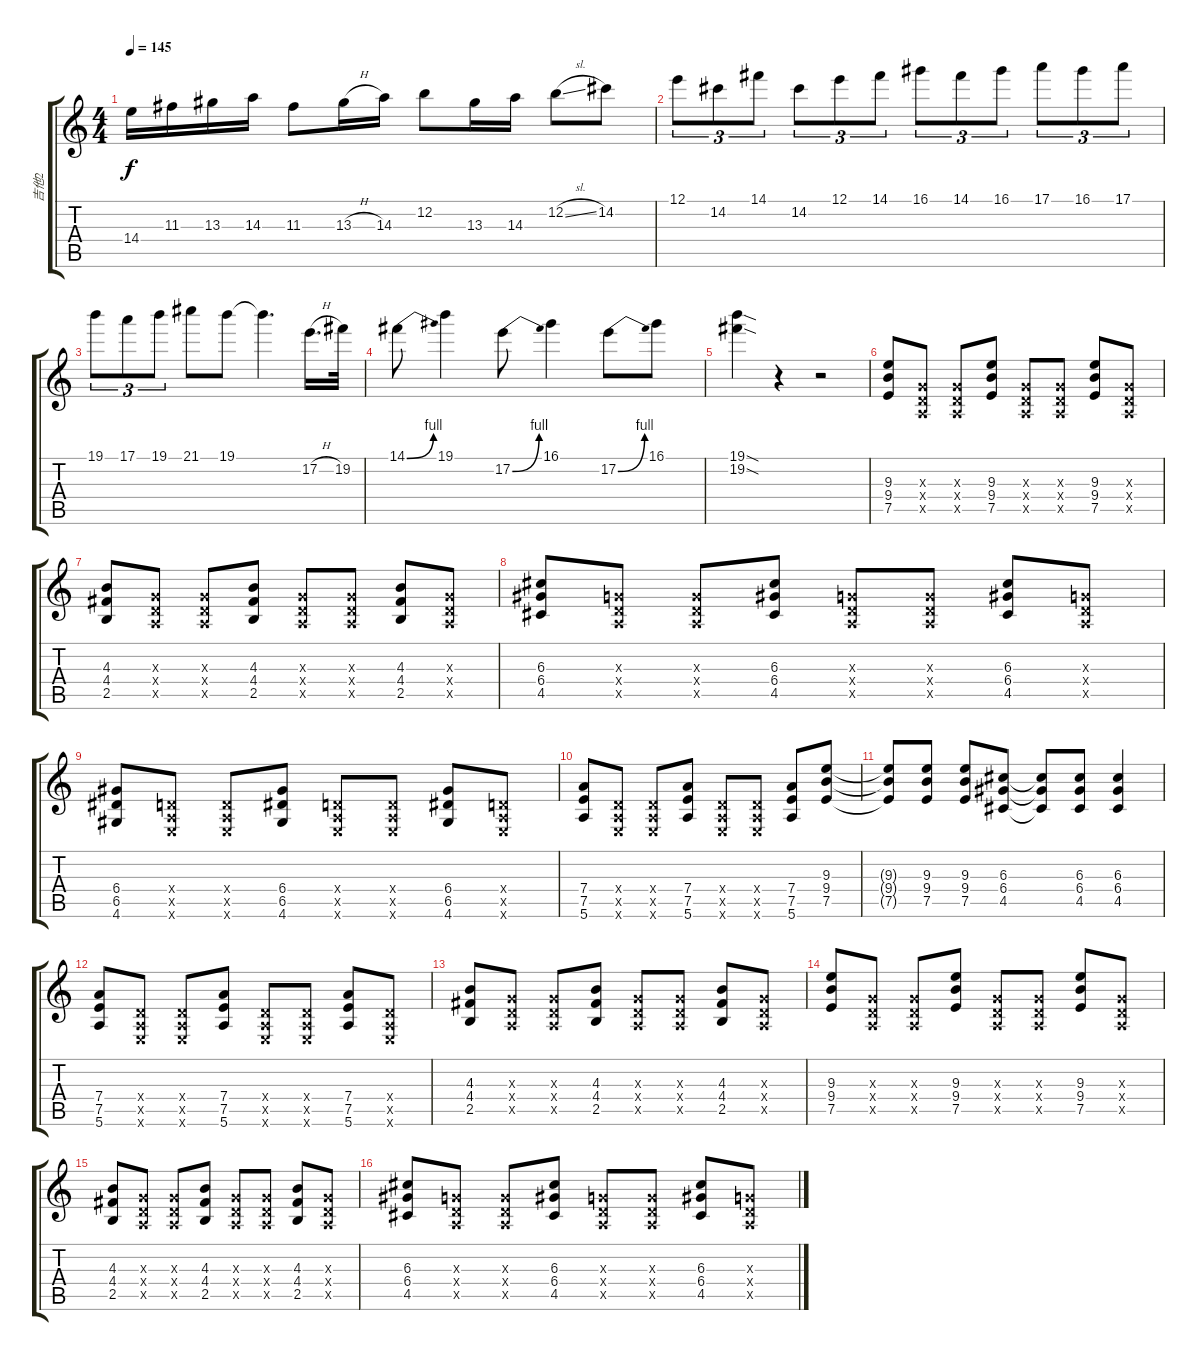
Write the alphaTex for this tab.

\track ("吉他2" "吉他2") {instrument overdrivenguitar}
\staff {score tabs}
\tuning (E4 B3 G3 D3 A2 E2) {hide}
\ts (4 4)
\tempo 145
\clef g2
\ks c
14.4.16{dy f} 11.3.16 13.3.16 14.3.16 11.3.8 13.3{h}.16 14.3.16 12.2.8 13.3.16 14.3.16 12.2{sl}.8 14.2.8 |
12.1.8{tu (3 2)} 14.2.8{tu (3 2)} 14.1.8{tu (3 2)} 14.2.8{tu (3 2)} 12.1.8{tu (3 2)} 14.1.8{tu (3 2)} 16.1.8{tu (3 2)} 14.1.8{tu (3 2)} 16.1.8{tu (3 2)} 17.1.8{tu (3 2)} 16.1.8{tu (3 2)} 17.1.8{tu (3 2)} |
19.1.8{tu (3 2)} 17.1.8{tu (3 2)} 19.1.8{tu (3 2)} 21.1.8 19.1.8 19.1{t}.4{d} 17.2{h}.16{d} 19.2.32 |
14.1{be (bend 0 0 60 4)}.8 19.1.4 17.2{be (bend 0 0 60 4)}.8 16.1.4 17.2{be (bend 0 0 60 4)}.8 16.1.8 |
(19.1{sod} 19.2{sod}).4 r.4 r.2 |
(9.3 9.4 7.5).8 (0.3{x} 0.4{x} 0.5{x}).8 (0.3{x} 0.4{x} 0.5{x}).8 (9.3 9.4 7.5).8 (0.3{x} 0.4{x} 0.5{x}).8 (0.3{x} 0.4{x} 0.5{x}).8 (9.3 9.4 7.5).8 (0.3{x} 0.4{x} 0.5{x}).8 |
(4.3 4.4 2.5).8 (0.3{x} 0.4{x} 0.5{x}).8 (0.3{x} 0.4{x} 0.5{x}).8 (4.3 4.4 2.5).8 (0.3{x} 0.4{x} 0.5{x}).8 (0.3{x} 0.4{x} 0.5{x}).8 (4.3 4.4 2.5).8 (0.3{x} 0.4{x} 0.5{x}).8 |
(6.3 6.4 4.5).8 (0.3{x} 0.4{x} 0.5{x}).8 (0.3{x} 0.4{x} 0.5{x}).8 (6.3 6.4 4.5).8 (0.3{x} 0.4{x} 0.5{x}).8 (0.3{x} 0.4{x} 0.5{x}).8 (6.3 6.4 4.5).8 (0.3{x} 0.4{x} 0.5{x}).8 |
(6.4 6.5 4.6).8 (0.4{x} 0.5{x} 0.6{x}).8 (0.4{x} 0.5{x} 0.6{x}).8 (6.4 6.5 4.6).8 (0.4{x} 0.5{x} 0.6{x}).8 (0.4{x} 0.5{x} 0.6{x}).8 (6.4 6.5 4.6).8 (0.4{x} 0.5{x} 0.6{x}).8 |
(7.4 7.5 5.6).8 (0.4{x} 0.5{x} 0.6{x}).8 (0.4{x} 0.5{x} 0.6{x}).8 (7.4 7.5 5.6).8 (0.4{x} 0.5{x} 0.6{x}).8 (0.4{x} 0.5{x} 0.6{x}).8 (7.4 7.5 5.6).8 (9.3 9.4 7.5).8 |
(9.3{t} 9.4{t} 7.5{t}).8 (9.3 9.4 7.5).8 (9.3 9.4 7.5).8 (6.3 6.4 4.5).8 (6.3{t} 6.4{t} 4.5{t}).8 (6.3 6.4 4.5).8 (6.3 6.4 4.5).4 |
(7.4 7.5 5.6).8 (0.4{x} 0.5{x} 0.6{x}).8 (0.4{x} 0.5{x} 0.6{x}).8 (7.4 7.5 5.6).8 (0.4{x} 0.5{x} 0.6{x}).8 (0.4{x} 0.5{x} 0.6{x}).8 (7.4 7.5 5.6).8 (0.4{x} 0.5{x} 0.6{x}).8 |
(4.3 4.4 2.5).8 (0.3{x} 0.4{x} 0.5{x}).8 (0.3{x} 0.4{x} 0.5{x}).8 (4.3 4.4 2.5).8 (0.3{x} 0.4{x} 0.5{x}).8 (0.3{x} 0.4{x} 0.5{x}).8 (4.3 4.4 2.5).8 (0.3{x} 0.4{x} 0.5{x}).8 |
(9.3 9.4 7.5).8 (0.3{x} 0.4{x} 0.5{x}).8 (0.3{x} 0.4{x} 0.5{x}).8 (9.3 9.4 7.5).8 (0.3{x} 0.4{x} 0.5{x}).8 (0.3{x} 0.4{x} 0.5{x}).8 (9.3 9.4 7.5).8 (0.3{x} 0.4{x} 0.5{x}).8 |
(4.3 4.4 2.5).8 (0.3{x} 0.4{x} 0.5{x}).8 (0.3{x} 0.4{x} 0.5{x}).8 (4.3 4.4 2.5).8 (0.3{x} 0.4{x} 0.5{x}).8 (0.3{x} 0.4{x} 0.5{x}).8 (4.3 4.4 2.5).8 (0.3{x} 0.4{x} 0.5{x}).8 |
(6.3 6.4 4.5).8 (0.3{x} 0.4{x} 0.5{x}).8 (0.3{x} 0.4{x} 0.5{x}).8 (6.3 6.4 4.5).8 (0.3{x} 0.4{x} 0.5{x}).8 (0.3{x} 0.4{x} 0.5{x}).8 (6.3 6.4 4.5).8 (0.3{x} 0.4{x} 0.5{x}).8
